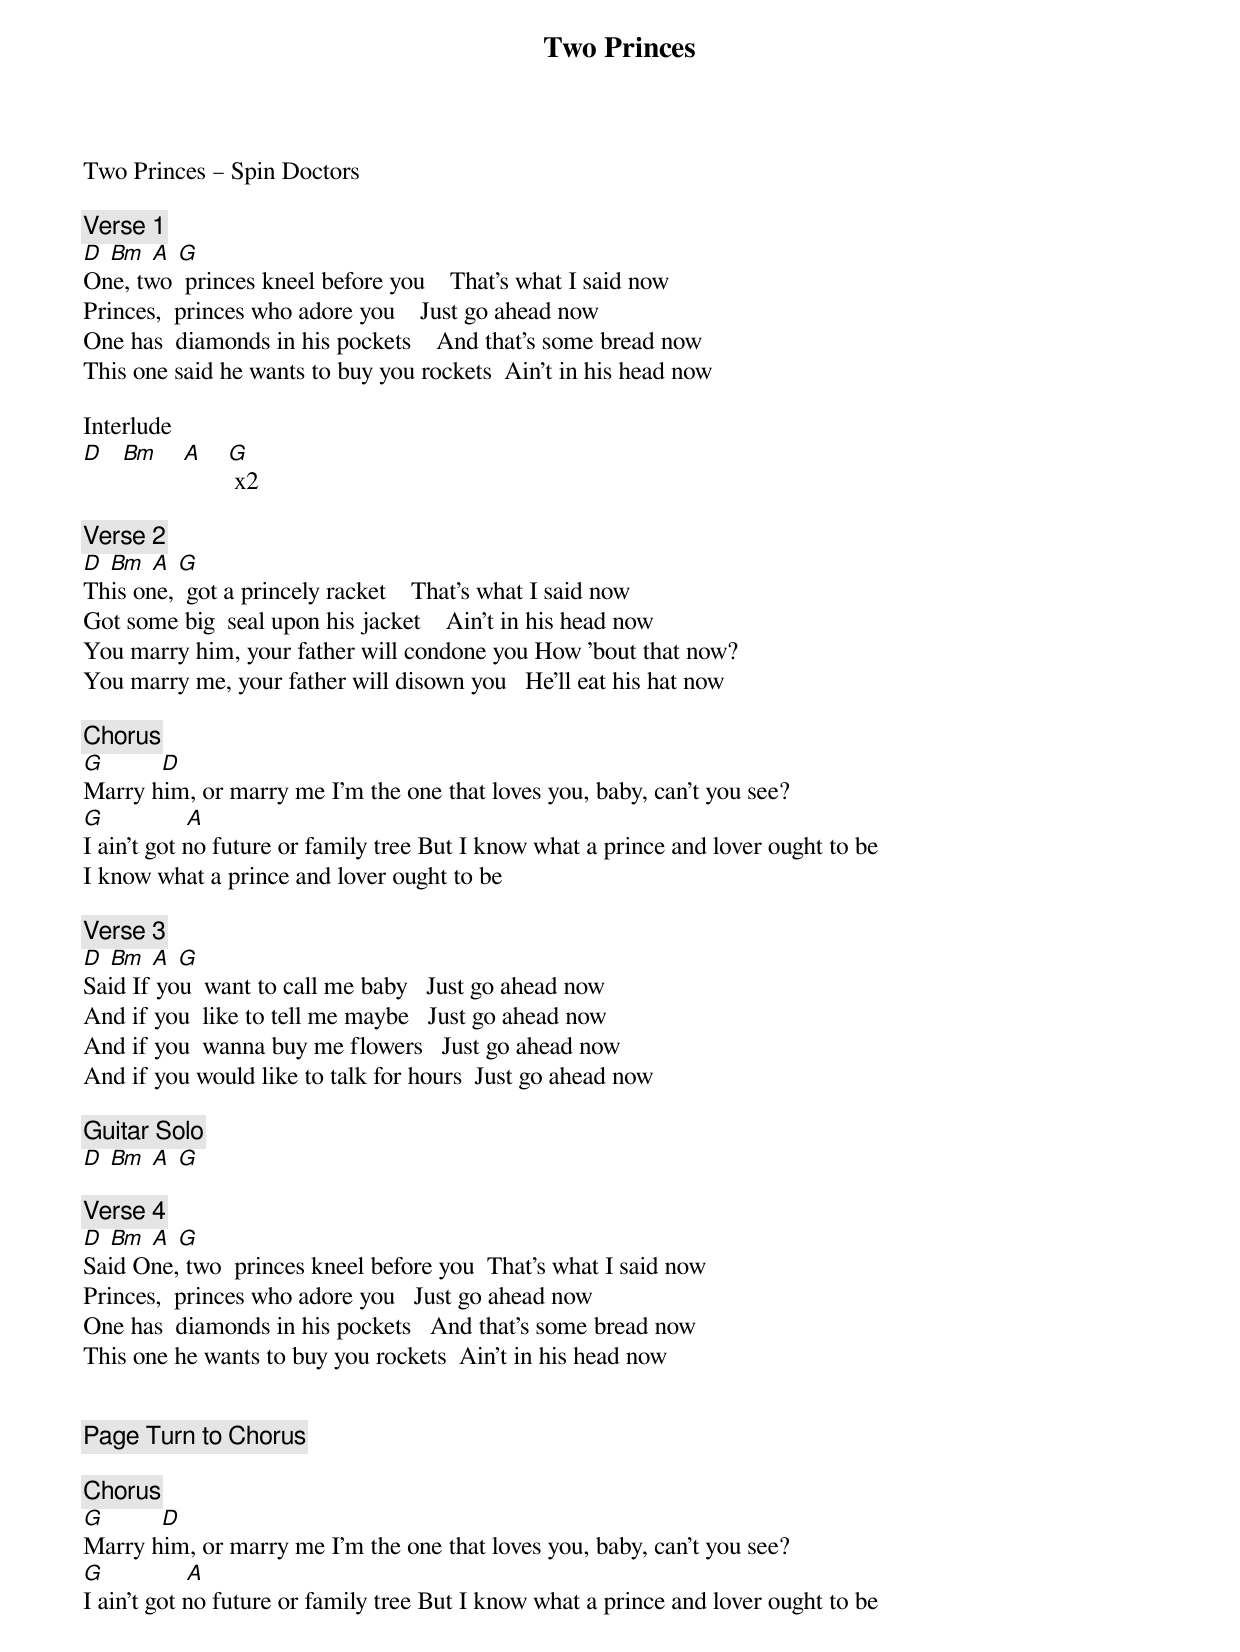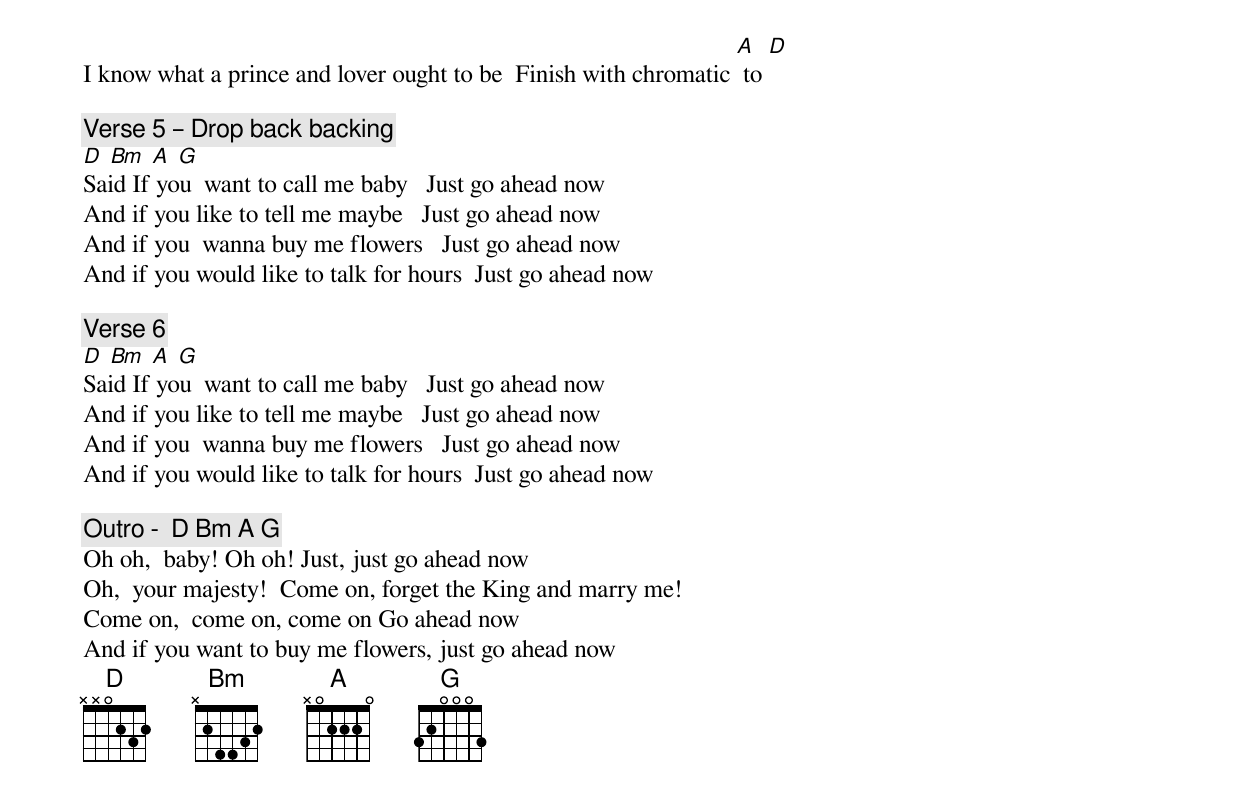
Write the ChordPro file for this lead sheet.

{title: Two Princes}
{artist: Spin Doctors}
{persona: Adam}
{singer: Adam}
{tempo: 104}
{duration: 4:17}
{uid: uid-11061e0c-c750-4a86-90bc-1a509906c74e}
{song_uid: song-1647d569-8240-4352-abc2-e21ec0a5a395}



Two Princes – Spin Doctors

{comment: Verse 1}
[D] [Bm] [A] [G]
One, two  princes kneel before you 		 That's what I said now
Princes,  princes who adore you 		 Just go ahead now
One has  diamonds in his pockets 		 And that's some bread now
This one said he wants to buy you rockets  Ain't in his head now

Interlude
[D]   [Bm]    [A]    [G] x2

{comment: Verse 2}
[D] [Bm] [A] [G]
This one,  got a princely racket 			That's what I said now
Got some big  seal upon his jacket 			Ain't in his head now
You marry him, your father will condone you	How 'bout that now?
You marry me, your father will disown you 		He'll eat his hat now

{comment: Chorus}
[G]     				[D]
Marry him, or marry me I'm the one that loves you, baby, can't you see?
[G]       						[A]
I ain't got no future or family tree But I know what a prince and lover ought to be
I know what a prince and lover ought to be

{comment: Verse 3}
[D] [Bm] [A] [G]
Said If you  want to call me baby 		Just go ahead now
And if you  like to tell me maybe 		Just go ahead now
And if you  wanna buy me flowers 		Just go ahead now
And if you would like to talk for hours 	Just go ahead now

{comment: Guitar Solo}
[D] [Bm] [A] [G]

{comment: Verse 4}
[D] [Bm] [A] [G]
Said One, two  princes kneel before you 	That's what I said now
Princes,  princes who adore you 		Just go ahead now
One has  diamonds in his pockets 		And that's some bread now
This one he wants to buy you rockets 	Ain't in his head now


{comment: Page Turn to Chorus}

{comment: Chorus}
[G]     				[D]
Marry him, or marry me I'm the one that loves you, baby, can't you see?
[G]       						[A]
I ain't got no future or family tree But I know what a prince and lover ought to be
I know what a prince and lover ought to be		Finish with chromatic [A] to [D]

{comment: Verse 5 – Drop back backing}
[D] [Bm] [A] [G]
Said If you  want to call me baby 		Just go ahead now
And if you like to tell me maybe 		Just go ahead now
And if you  wanna buy me flowers 		Just go ahead now
And if you would like to talk for hours 	Just go ahead now

{comment: Verse 6}
[D] [Bm] [A] [G]
Said If you  want to call me baby 		Just go ahead now
And if you like to tell me maybe 		Just go ahead now
And if you  wanna buy me flowers 		Just go ahead now
And if you would like to talk for hours 	Just go ahead now

{comment: Outro -  D Bm A G}
Oh oh,  baby!	Oh oh!	Just, just go ahead now
Oh,  your majesty!		Come on, forget the King and marry me!
Come on,  come on, come on Go ahead now
And if you want to buy me flowers, just go ahead now
